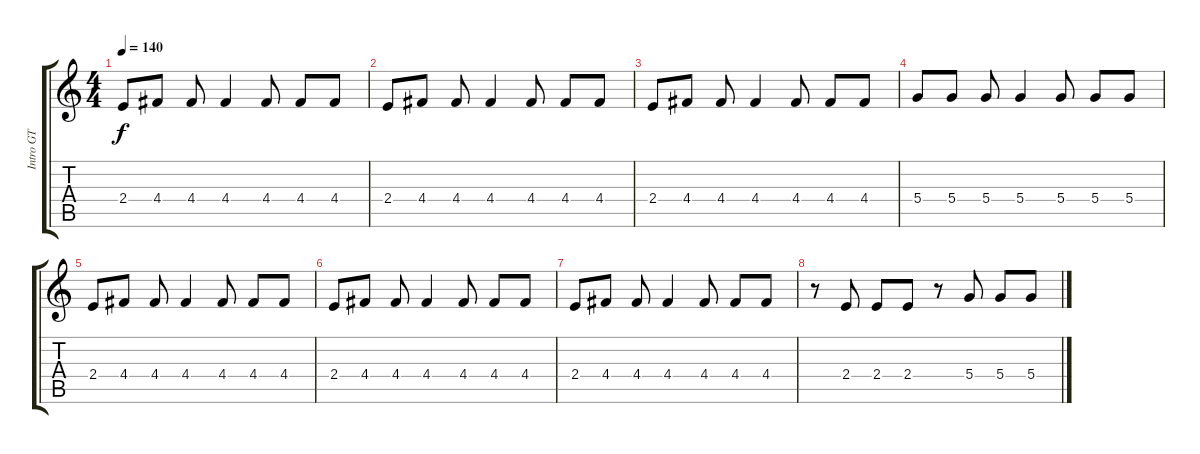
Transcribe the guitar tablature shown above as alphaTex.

\track ("Intro GT" "Intro GT") {instrument overdrivenguitar}
\staff {score tabs}
\tuning (E4 B3 G3 D3 A2 E2) {hide}
\ts (4 4)
\tempo 140
\clef g2
\ks c
2.4.8{dy f} 4.4.8 4.4.8 4.4.4 4.4.8 4.4.8 4.4.8 |
2.4.8 4.4.8 4.4.8 4.4.4 4.4.8 4.4.8 4.4.8 |
2.4.8 4.4.8 4.4.8 4.4.4 4.4.8 4.4.8 4.4.8 |
5.4.8 5.4.8 5.4.8 5.4.4 5.4.8 5.4.8 5.4.8 |
2.4.8 4.4.8 4.4.8 4.4.4 4.4.8 4.4.8 4.4.8 |
2.4.8 4.4.8 4.4.8 4.4.4 4.4.8 4.4.8 4.4.8 |
2.4.8 4.4.8 4.4.8 4.4.4 4.4.8 4.4.8 4.4.8 |
r.8 2.4.8 2.4.8 2.4.8 r.8 5.4.8 5.4.8 5.4.8
